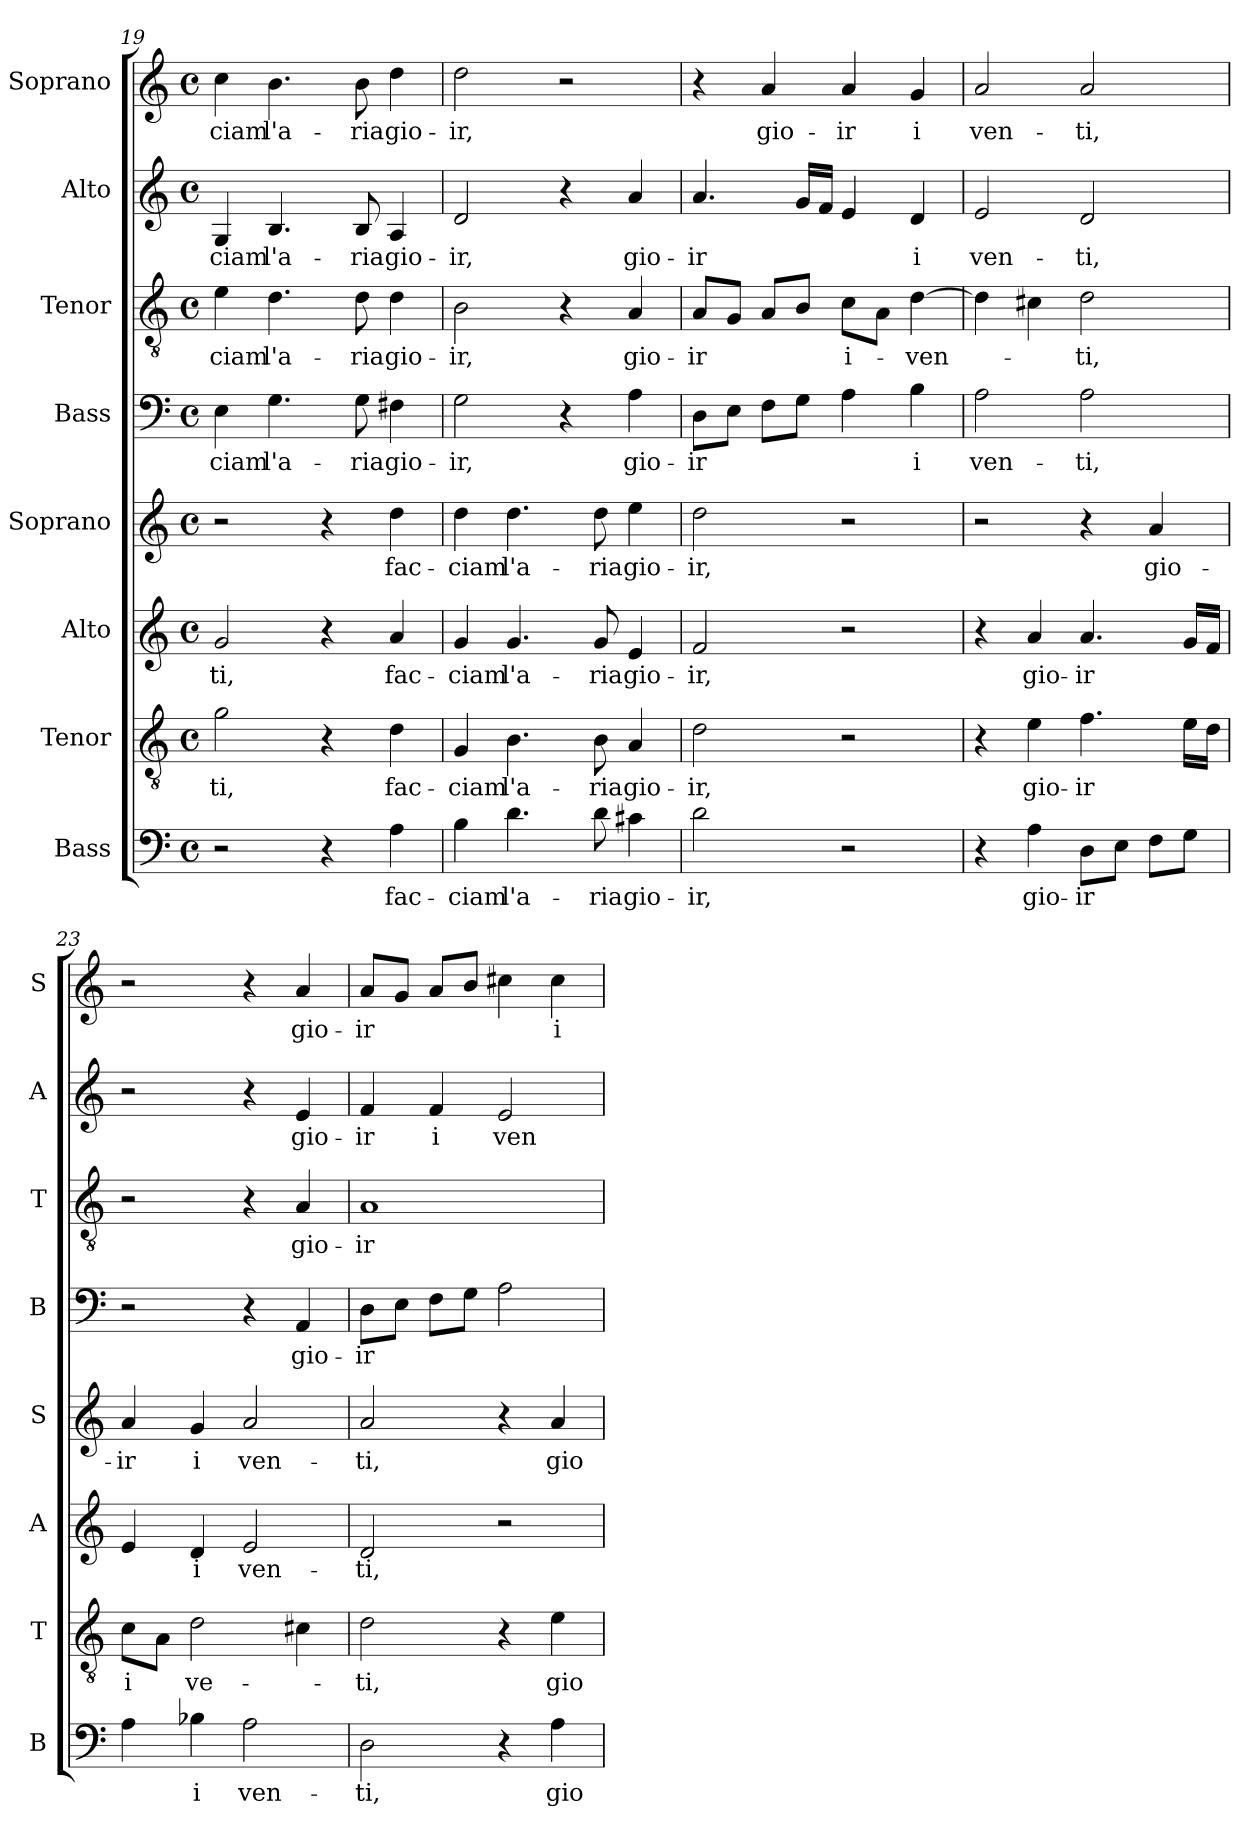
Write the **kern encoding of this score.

**kern	**text	**kern	**text	**kern	**text	**kern	**text	**kern	**text	**kern	**text	**kern	**text	**kern	**text
*part8	*part8	*part7	*part7	*part6	*part6	*part5	*part5	*part4	*part4	*part3	*part3	*part2	*part2	*part1	*part1
*staff8	*staff8	*staff7	*staff7	*staff6	*staff6	*staff5	*staff5	*staff4	*staff4	*staff3	*staff3	*staff2	*staff2	*staff1	*staff1
*I"Bass	*	*I"Tenor	*	*I"Alto	*	*I"Soprano	*	*I"Bass	*	*I"Tenor	*	*I"Alto	*	*I"Soprano	*
*I'B	*	*I'T	*	*I'A	*	*I'S	*	*I'B	*	*I'T	*	*I'A	*	*I'S	*
!!LO:LB:g=z
*clefF4	*	*clefGv2	*	*clefG2	*	*clefG2	*	*clefF4	*	*clefGv2	*	*clefG2	*	*clefG2	*
*k[]	*	*k[]	*	*k[]	*	*k[]	*	*k[]	*	*k[]	*	*k[]	*	*k[]	*
*C:	*	*C:	*	*C:	*	*C:	*	*C:	*	*C:	*	*C:	*	*C:	*
*M4/4	*	*M4/4	*	*M4/4	*	*M4/4	*	*M4/4	*	*M4/4	*	*M4/4	*	*M4/4	*
*met(c)	*	*met(c)	*	*met(c)	*	*met(c)	*	*met(c)	*	*met(c)	*	*met(c)	*	*met(c)	*
=19	=19	=19	=19	=19	=19	=19	=19	=19	=19	=19	=19	=19	=19	=19	=19
!	!	!	!LO:LY:b	!	!LO:LY:b	!	!	!	!LO:LY:b	!	!LO:LY:b	!	!LO:LY:b	!	!LO:LY:b
2r	.	2g\	-ti,	2g/	-ti,	2r	.	4E\	-ciam	4e\	-ciam	4G/	-ciam	4cc\	-ciam
!	!	!	!	!	!	!	!	!	!LO:LY:b	!	!LO:LY:b	!	!LO:LY:b	!	!LO:LY:b
.	.	.	.	.	.	.	.	4.G\	l'a-	4.d\	l'a-	4.B/	l'a-	4.b\	l'a-
4r	.	4r	.	4r	.	4r	.	.	.	.	.	.	.	.	.
!	!	!	!	!	!	!	!	!	!LO:LY:b	!	!LO:LY:b	!	!LO:LY:b	!	!LO:LY:b
.	.	.	.	.	.	.	.	8G\	-ria	8d\	-ria	8B/	-ria	8b\	-ria
!	!LO:LY:b	!	!LO:LY:b	!	!LO:LY:b	!	!LO:LY:b	!	!LO:LY:b	!	!LO:LY:b	!	!LO:LY:b	!	!LO:LY:b
4A\	fac-	4d\	fac-	4a/	fac-	4dd\	fac-	4F#X\	gio-	4d\	gio-	4A/	gio-	4dd\	gio-
=20	=20	=20	=20	=20	=20	=20	=20	=20	=20	=20	=20	=20	=20	=20	=20
!	!LO:LY:b	!	!LO:LY:b	!	!LO:LY:b	!	!LO:LY:b	!	!LO:LY:b	!	!LO:LY:b	!	!LO:LY:b	!	!LO:LY:b
4B\	-ciam	4G/	-ciam	4g/	-ciam	4dd\	-ciam	2G\	-ir,	2B\	-ir,	2d/	-ir,	2dd\	-ir,
!	!LO:LY:b	!	!LO:LY:b	!	!LO:LY:b	!	!LO:LY:b	!	!	!	!	!	!	!	!
4.d\	l'a-	4.B\	l'a-	4.g/	l'a-	4.dd\	l'a-	.	.	.	.	.	.	.	.
.	.	.	.	.	.	.	.	4r	.	4r	.	4r	.	2r	.
!	!LO:LY:b	!	!LO:LY:b	!	!LO:LY:b	!	!LO:LY:b	!	!	!	!	!	!	!	!
8d\	-ria	8B\	-ria	8g/	-ria	8dd\	-ria	.	.	.	.	.	.	.	.
!	!LO:LY:b	!	!LO:LY:b	!	!LO:LY:b	!	!LO:LY:b	!	!LO:LY:b	!	!LO:LY:b	!	!LO:LY:b	!	!
4c#X\	gio-	4A/	gio-	4e/	gio-	4ee\	gio-	4A\	gio-	4A/	gio-	4a/	gio-	.	.
=21	=21	=21	=21	=21	=21	=21	=21	=21	=21	=21	=21	=21	=21	=21	=21
!	!LO:LY:b	!	!LO:LY:b	!	!LO:LY:b	!	!LO:LY:b	!	!LO:LY:b	!	!LO:LY:b	!	!LO:LY:b	!	!
2d\	-ir,	2d\	-ir,	2f/	-ir,	2dd\	-ir,	8D\L	-ir	8A/L	-ir	4.a/	-ir	4r	.
.	.	.	.	.	.	.	.	8E\J	.	8G/J	.	.	.	.	.
!	!	!	!	!	!	!	!	!	!	!	!	!	!	!	!LO:LY:b
.	.	.	.	.	.	.	.	8F\L	.	8A/L	.	.	.	4a/	gio-
.	.	.	.	.	.	.	.	8G\J	.	8B/J	.	16g/LL	.	.	.
.	.	.	.	.	.	.	.	.	.	.	.	16f/JJ	.	.	.
!	!	!	!	!	!	!	!	!	!	!	!LO:LY:b	!	!	!	!LO:LY:b
2r	.	2r	.	2r	.	2r	.	4A\	.	8c\L	i-	4e/	.	4a/	-ir
.	.	.	.	.	.	.	.	.	.	8A\J	.	.	.	.	.
!	!	!	!	!	!	!	!	!	!LO:LY:b	!	!LO:LY:b	!	!LO:LY:b	!	!LO:LY:b
.	.	.	.	.	.	.	.	4B\	i	[4d\	-ven-	4d/	i	4g/	i
=22	=22	=22	=22	=22	=22	=22	=22	=22	=22	=22	=22	=22	=22	=22	=22
!	!	!	!	!	!	!	!	!	!LO:LY:b	!	!	!	!LO:LY:b	!	!LO:LY:b
4r	.	4r	.	4r	.	2r	.	2A\	ven-	4d\]	.	2e/	ven-	2a/	ven-
!	!LO:LY:b	!	!LO:LY:b	!	!LO:LY:b	!	!	!	!	!	!	!	!	!	!
4A\	gio-	4e\	gio-	4a/	gio-	.	.	.	.	4c#X\	.	.	.	.	.
!	!LO:LY:b	!	!LO:LY:b	!	!LO:LY:b	!	!	!	!LO:LY:b	!	!LO:LY:b	!	!LO:LY:b	!	!LO:LY:b
8D\L	-ir	4.f\	-ir	4.a/	-ir	4r	.	2A\	-ti,	2d\	-ti,	2d/	-ti,	2a/	-ti,
8E\J	.	.	.	.	.	.	.	.	.	.	.	.	.	.	.
!	!	!	!	!	!	!	!LO:LY:b	!	!	!	!	!	!	!	!
8F\L	.	.	.	.	.	4a/	gio-	.	.	.	.	.	.	.	.
8G\J	.	16e\LL	.	16g/LL	.	.	.	.	.	.	.	.	.	.	.
.	.	16d\JJ	.	16f/JJ	.	.	.	.	.	.	.	.	.	.	.
=23	=23	=23	=23	=23	=23	=23	=23	=23	=23	=23	=23	=23	=23	=23	=23
!	!	!	!LO:LY:b	!	!	!	!LO:LY:b	!	!	!	!	!	!	!	!
4A\	.	8c\L	i	4e/	.	4a/	-ir	2r	.	2r	.	2r	.	2r	.
.	.	8A\J	.	.	.	.	.	.	.	.	.	.	.	.	.
!	!LO:LY:b	!	!LO:LY:b	!	!LO:LY:b	!	!LO:LY:b	!	!	!	!	!	!	!	!
4B-X\	i	2d\	ve-	4d/	i	4g/	i	.	.	.	.	.	.	.	.
!	!LO:LY:b	!	!	!	!LO:LY:b	!	!LO:LY:b	!	!	!	!	!	!	!	!
2A\	ven-	.	.	2e/	ven-	2a/	ven-	4r	.	4r	.	4r	.	4r	.
!	!	!	!	!	!	!	!	!	!LO:LY:b	!	!LO:LY:b	!	!LO:LY:b	!	!LO:LY:b
.	.	4c#X\	.	.	.	.	.	4AA/	gio-	4A/	gio-	4e/	gio-	4a/	gio-
=24	=24	=24	=24	=24	=24	=24	=24	=24	=24	=24	=24	=24	=24	=24	=24
!	!LO:LY:b	!	!LO:LY:b	!	!LO:LY:b	!	!LO:LY:b	!	!LO:LY:b	!	!LO:LY:b	!	!LO:LY:b	!	!LO:LY:b
2D\	-ti,	2d\	-ti,	2d/	-ti,	2a/	-ti,	8D\L	-ir	1A	-ir	4f/	-ir	8a/L	-ir
.	.	.	.	.	.	.	.	8E\J	.	.	.	.	.	8g/J	.
!	!	!	!	!	!	!	!	!	!	!	!	!	!LO:LY:b	!	!
.	.	.	.	.	.	.	.	8F\L	.	.	.	4f/	i	8a/L	.
.	.	.	.	.	.	.	.	8G\J	.	.	.	.	.	8b/J	.
!	!	!	!	!	!	!	!	!	!	!	!	!	!LO:LY:b	!	!
4r	.	4r	.	2r	.	4r	.	2A\	.	.	.	2e/	ven-	4cc#X\	.
!	!LO:LY:b	!	!LO:LY:b	!	!	!	!LO:LY:b	!	!	!	!	!	!	!	!LO:LY:b
4A\	gio-	4e\	gio-	.	.	4a/	gio-	.	.	.	.	.	.	4cc#\	i
=	=	=	=	=	=	=	=	=	=	=	=	=	=	=	=
*-	*-	*-	*-	*-	*-	*-	*-	*-	*-	*-	*-	*-	*-	*-	*-
